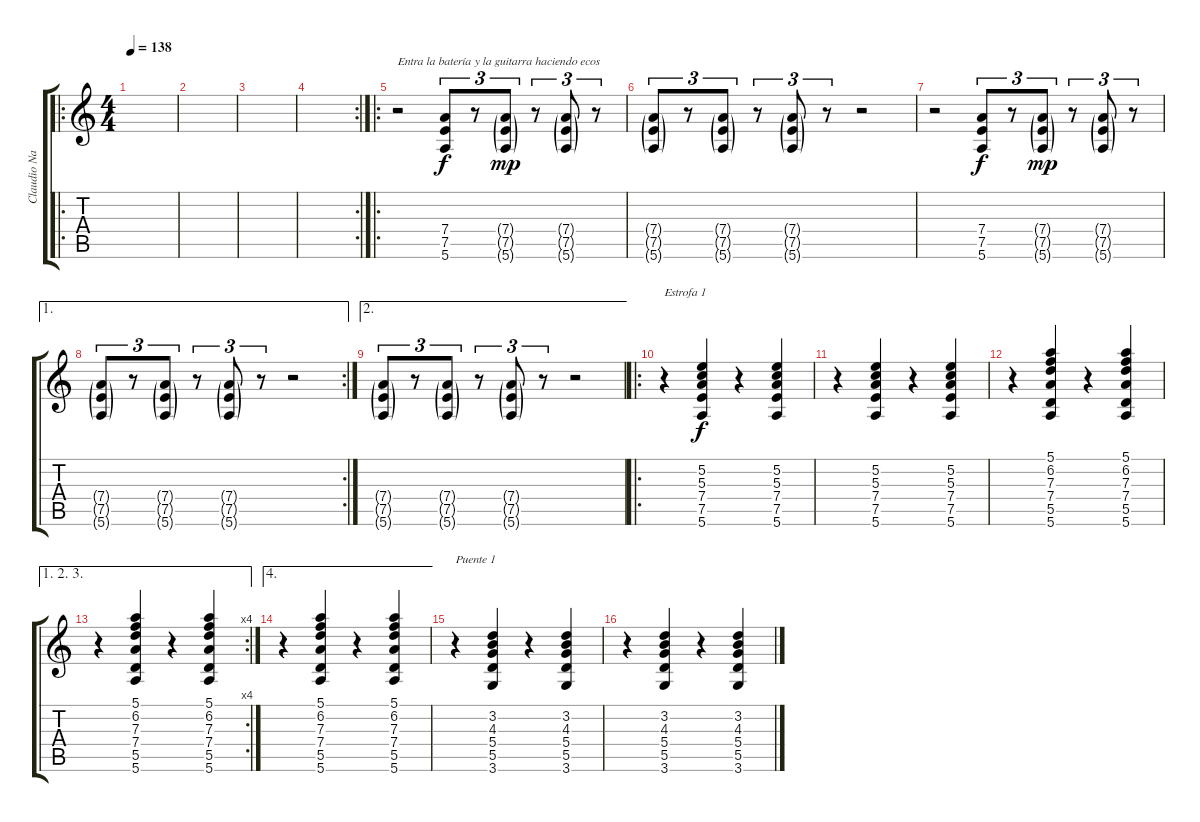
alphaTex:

\track ("Claudio Narea (guitarra)" "Claudio Na") {instrument electricguitarjazz}
\staff {score tabs}
\tuning (E4 B3 G3 D3 A2 E2) {hide}
\ro
\ts (4 4)
\tempo 138
\clef g2
\ks c
|
|
|
\rc 2
|
\ro
r.2{txt "Entra la batería y la guitarra haciendo ecos"} (7.4 7.5 5.6).8{tu (3 2)} r.8{tu (3 2)} (7.4{g} 7.5{g} 5.6{g}).8{tu (3 2) dy mp} r.8{tu (3 2)} (7.4{g} 7.5{g} 5.6{g}).8{tu (3 2)} r.8{tu (3 2)} |
(7.4{g} 7.5{g} 5.6{g}).8{tu (3 2)} r.8{tu (3 2)} (7.4{g} 7.5{g} 5.6{g}).8{tu (3 2)} r.8{tu (3 2)} (7.4{g} 7.5{g} 5.6{g}).8{tu (3 2)} r.8{tu (3 2)} r.2 |
r.2 (7.4 7.5 5.6).8{tu (3 2) dy f} r.8{tu (3 2)} (7.4{g} 7.5{g} 5.6{g}).8{tu (3 2) dy mp} r.8{tu (3 2)} (7.4{g} 7.5{g} 5.6{g}).8{tu (3 2)} r.8{tu (3 2)} |
\ae 1
\rc 2
(7.4{g} 7.5{g} 5.6{g}).8{tu (3 2)} r.8{tu (3 2)} (7.4{g} 7.5{g} 5.6{g}).8{tu (3 2)} r.8{tu (3 2)} (7.4{g} 7.5{g} 5.6{g}).8{tu (3 2)} r.8{tu (3 2)} r.2 |
\ae 2
(7.4{g} 7.5{g} 5.6{g}).8{tu (3 2)} r.8{tu (3 2)} (7.4{g} 7.5{g} 5.6{g}).8{tu (3 2)} r.8{tu (3 2)} (7.4{g} 7.5{g} 5.6{g}).8{tu (3 2)} r.8{tu (3 2)} r.2 |
\ro
r.4{txt "Estrofa 1"} (5.2 5.3 7.4 7.5 5.6).4{dy f} r.4 (5.2 5.3 7.4 7.5 5.6).4 |
r.4 (5.2 5.3 7.4 7.5 5.6).4 r.4 (5.2 5.3 7.4 7.5 5.6).4 |
r.4 (5.1 6.2 7.3 7.4 5.5 5.6).4 r.4 (5.1 6.2 7.3 7.4 5.5 5.6).4 |
\ae (1 2 3)
\rc 4
r.4 (5.1 6.2 7.3 7.4 5.5 5.6).4 r.4 (5.1 6.2 7.3 7.4 5.5 5.6).4 |
\ae 4
r.4 (5.1 6.2 7.3 7.4 5.5 5.6).4 r.4 (5.1 6.2 7.3 7.4 5.5 5.6).4 |
r.4{txt "Puente 1"} (3.2 4.3 5.4 5.5 3.6).4 r.4 (3.2 4.3 5.4 5.5 3.6).4 |
r.4 (3.2 4.3 5.4 5.5 3.6).4 r.4 (3.2 4.3 5.4 5.5 3.6).4
